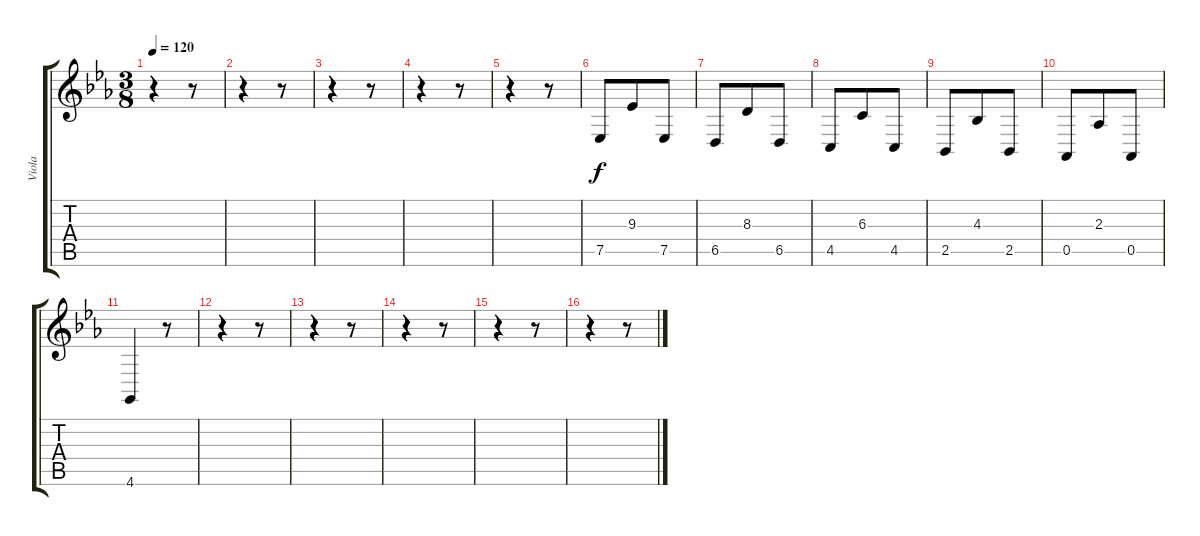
\track ("Viola" "Viola") {instrument viola}
\staff {score tabs}
\tuning (Eb4 Bb3 Gb3 Db3 Ab2 Eb2) {hide}
\ts (3 8)
\tempo 120
\clef g2
\ks eb
r.4{dy f} r.8 |
r.4 r.8 |
r.4 r.8 |
r.4 r.8 |
r.4 r.8 |
7.5.8 9.3.8 7.5.8 |
6.5.8 8.3.8 6.5.8 |
4.5.8 6.3.8 4.5.8 |
2.5.8 4.3.8 2.5.8 |
0.5.8 2.3.8 0.5.8 |
4.6.4 r.8 |
r.4 r.8 |
r.4 r.8 |
r.4 r.8 |
r.4 r.8 |
r.4 r.8
